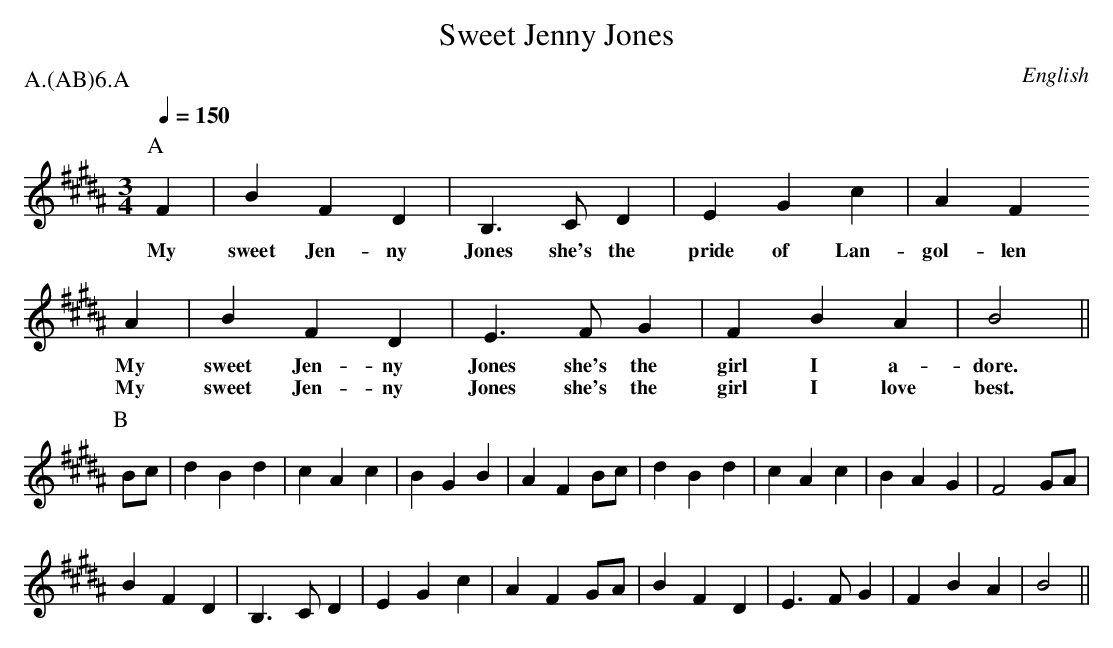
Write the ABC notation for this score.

X:1
T:Sweet Jenny Jones
M:3/4
O:English
P:A.(AB)6.A
K:Bmaj
Q:1/4=150
P:A
F2 | B2 F2 D2 | B,3 C D2 | E2 G2 c2 | A2 F2
w:My   sweet Jen- ny   Jones she's the  pride of Lan-gol-len
A2 | B2 F2 D2 | E2>F2 G2 | F2 B2 A2 | B4 ||
w:My  sweet Jen- ny   Jones she's the  girl  I  a-   dore.
w:My  sweet Jen- ny   Jones she's the  girl  I  love   best.
P:B
Bc | d2 B2 d2 | c2 A2 c2 | B2 G2 B2 | A2 F2 \
Bc | d2 B2 d2 | c2 A2 c2 | B2 A2 G2 | F4 GA |
B2 F2 D2 | B,3 C D2 | E2 G2 c2 | A2 F2 \
GA | B2 F2 D2 | E3 F G2 | F2 B2 A2 | B4 ||
